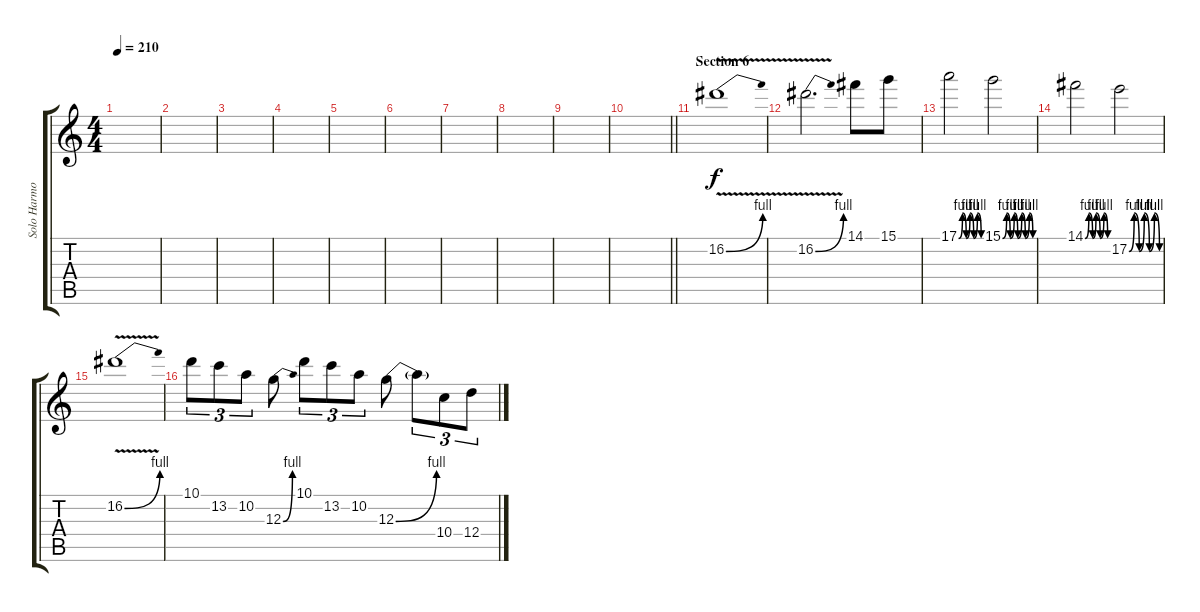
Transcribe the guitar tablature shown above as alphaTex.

\track ("Solo Harmonic" "Solo Harmo") {instrument overdrivenguitar}
\staff {score tabs}
\tuning (E4 B3 G3 D3 A2 E2) {hide}
\ts (4 4)
\tempo 210
\clef g2
\ks c
|
|
|
|
|
|
|
|
|
\barLineRight lightlight
|
\section ("" "Section 6")
16.2{be (bend 0 0 60 4) v}.1 |
16.2{be (bend 0 0 60 4) v}.2{d} 14.1.8 15.1.8 |
17.1{be (custom 0 0 10 4 20 0 30 4 40 0 50 4 60 0)}.2 15.1{be (custom 0 0 8 4 15 0 23 4 30 0 38 4 45 0 53 4 60 0)}.2 |
14.1{be (custom 0 0 10 4 20 0 29 4 40 0 50 4 60 0)}.2 17.2{be (custom 0 0 10 4 20 0 30 4 40 0 50 4 60 0)}.2 |
16.2{be (bend 0 0 60 4) v}.1 |
10.1.8{tu (3 2)} 13.2.8{tu (3 2)} 10.2.8{tu (3 2)} 12.3{be (bend 0 0 60 4)}.8 10.1.8{tu (3 2)} 13.2.8{tu (3 2)} 10.2.8{tu (3 2)} 12.3{be (bend 0 0 60 4)}.8 12.3{t}.8{tu (3 2)} 10.4.8{tu (3 2)} 12.4.8{tu (3 2)}
